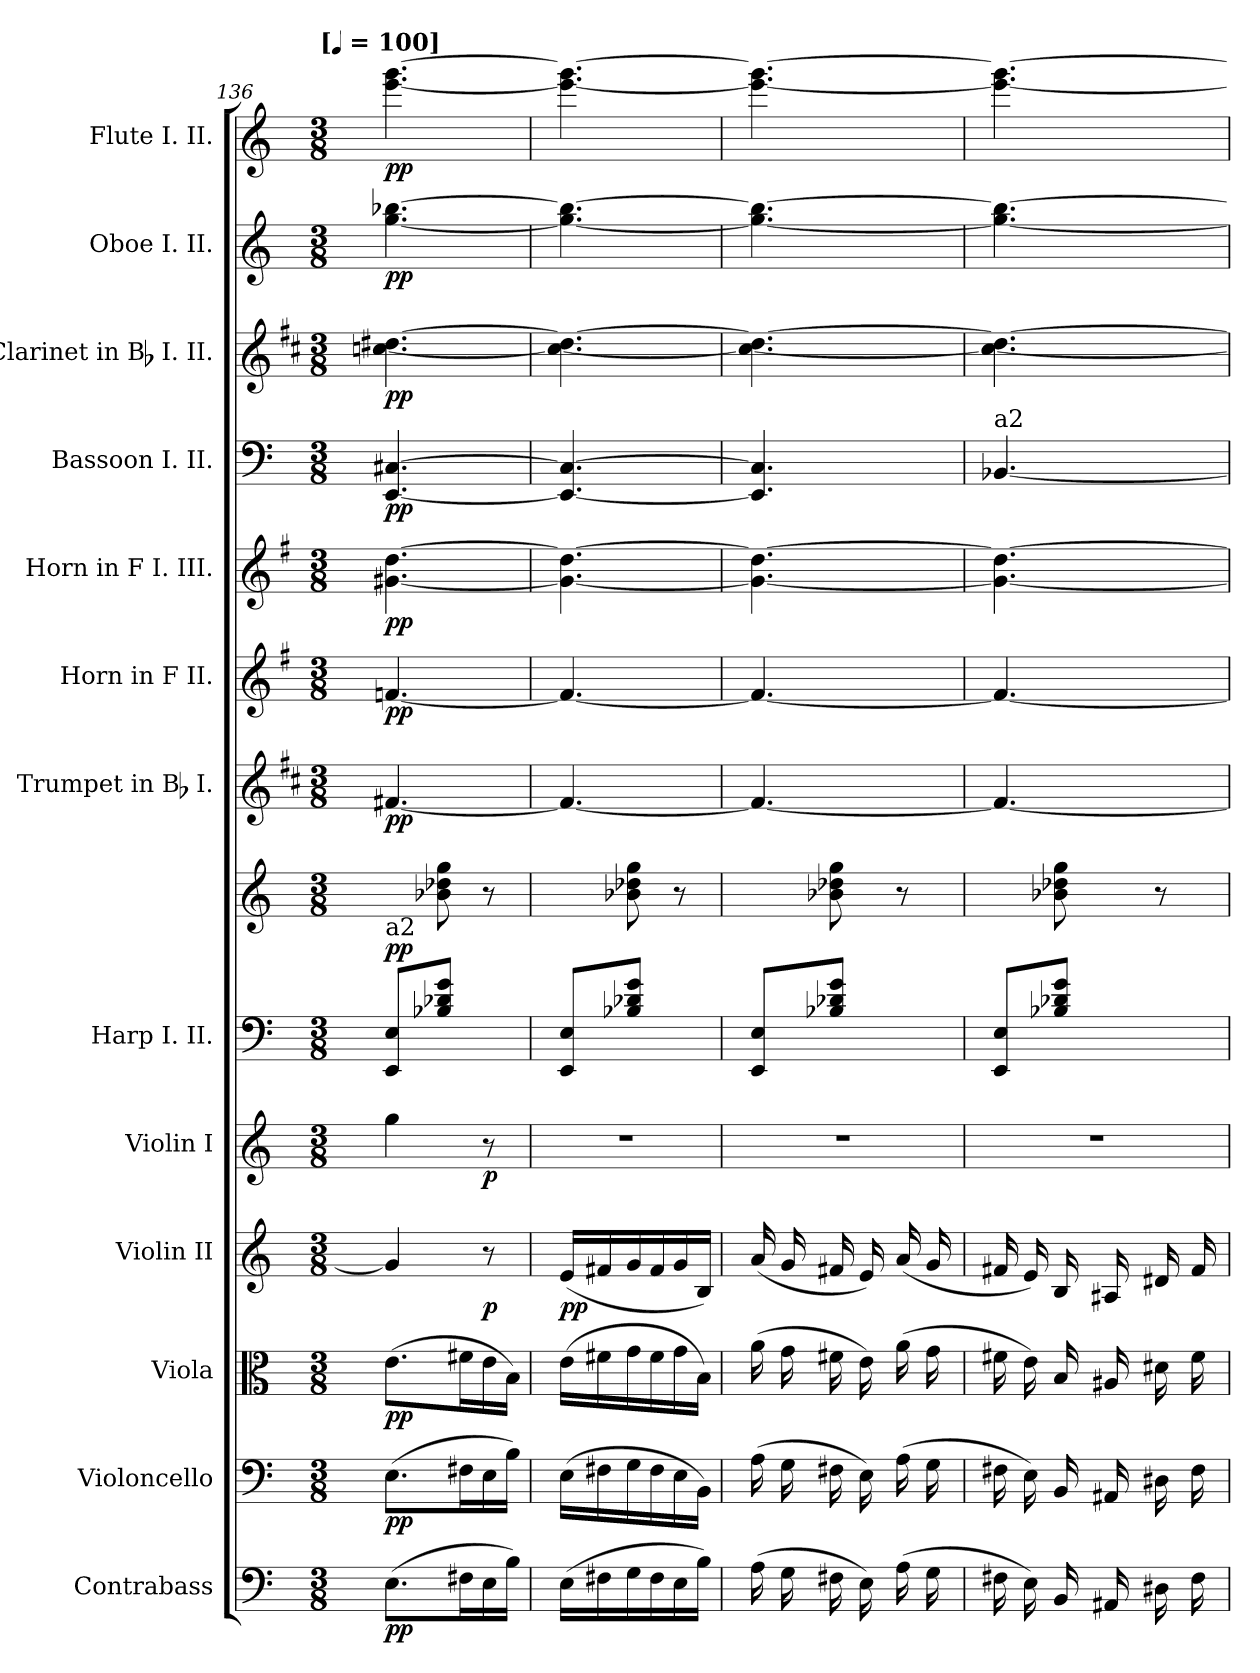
**kern	**dynam	**kern	**dynam	**kern	**dynam	**kern	**dynam	**kern	**dynam	**kern	**kern	**dynam	**kern	**dynam	**kern	**dynam	**kern	**dynam	**kern	**dynam	**kern	**dynam	**kern	**dynam	**kern	**dynam
*part13	*part13	*part12	*part12	*part11	*part11	*part10	*part10	*part9	*part9	*part8	*part8	*part8	*part7	*part7	*part6	*part6	*part5	*part5	*part4	*part4	*part3	*part3	*part2	*part2	*part1	*part1
*staff14	*staff14	*staff13	*staff13	*staff12	*staff12	*staff11	*staff11	*staff10	*staff10	*staff9	*staff8	*staff8/9	*staff7	*staff7	*staff6	*staff6	*staff5	*staff5	*staff4	*staff4	*staff3	*staff3	*staff2	*staff2	*staff1	*staff1
*I"Contrabass	*	*I"Violoncello	*	*I"Viola	*	*I"Violin II	*	*I"Violin I	*	*I"Harp I. II.	*	*	*I"Trumpet in Bb I.	*	*I"Horn in F II.	*	*I"Horn in F I. III.	*	*I"Bassoon I. II.	*	*I"Clarinet in Bb I. II.	*	*I"Oboe I. II.	*	*I"Flute I. II.	*
*I'Cb.	*	*I'Vc.	*	*I'Vla.	*	*I'Vln. II	*	*I'Vln. I	*	*I'Hp. I. II.	*	*	*I'Tpt. I.	*	*I'Hn. II.	*	*I'Hn. I. III.	*	*I'Bsn. I. II.	*	*I'Cl. I. II.	*	*I'Ob. I. II.	*	*I'Fl. I. II.	*
*clefF4	*	*clefF4	*	*clefC3	*	*clefG2	*	*clefG2	*	*clefF4	*clefG2	*	*clefG2	*	*clefG2	*	*clefG2	*	*clefF4	*	*clefG2	*	*clefG2	*	*clefG2	*
*ITrd7c12	*	*	*	*	*	*	*	*	*	*	*	*	*ITrd1c2	*	*ITrd4c7	*	*ITrd4c7	*	*	*	*ITrd1c2	*	*	*	*	*
*k[]	*	*k[]	*	*k[]	*	*k[]	*	*k[]	*	*k[]	*k[]	*	*k[]	*	*k[]	*	*k[]	*	*k[]	*	*k[]	*	*k[]	*	*k[]	*
*C:	*	*C:	*	*C:	*	*C:	*	*C:	*	*C:	*C:	*	*C:	*	*C:	*	*C:	*	*C:	*	*C:	*	*C:	*	*C:	*
!!LO:TX:omd:t=[[quarter] = 100]
*M3/8	*	*M3/8	*	*M3/8	*	*M3/8	*	*M3/8	*	*M3/8	*M3/8	*	*M3/8	*	*M3/8	*	*M3/8	*	*M3/8	*	*M3/8	*	*M3/8	*	*M3/8	*
*MM100	*	*MM100	*	*MM100	*	*MM100	*	*MM100	*	*MM100	*MM100	*	*MM100	*	*MM100	*	*MM100	*	*MM100	*	*MM100	*	*MM100	*	*MM100	*
=136	=136	=136	=136	=136	=136	=136	=136	=136	=136	=136	=136	=136	=136	=136	=136	=136	=136	=136	=136	=136	=136	=136	=136	=136	=136	=136
!	!	!	!	!	!	!	!	!	!	!LO:TX:a:t=a2	!	!	!	!	!	!	!	!	!	!	!	!	!	!	!	!
!	!	!	!	!	!	!	!	!	!	!	!	!LO:DY:a=2	!	!	!	!	!	!	!	!	!	!	!	!	!	!
(8.EEL	pp	(8.EL	pp	(8.eL	pp	4g]	.	4gg	.	8EE/ 8E/L	8ryy	pp	[4.en	pp	[4.B-X	pp	[4.c#X [4.g	pp	[4.EE [4.C#X	pp	[4.b-X [4.cc#X	pp	[4.gg [4.bb-X	pp	[4.eee [4.ggg	pp
.	.	.	.	.	.	.	.	.	.	8B-X\ 8d-X\ 8g\J	8b-X 8dd-X 8gg	.	.	.	.	.	.	.	.	.	.	.	.	.	.	.
16FF#XL	.	16F#XL	.	16f#XL	.	.	.	.	.	.	.	.	.	.	.	.	.	.	.	.	.	.	.	.	.	.
16EE	.	16E	.	16e	.	8r	p	8r	p	8ryy	8r	.	.	.	.	.	.	.	.	.	.	.	.	.	.	.
16BBJJ)	.	16BJJ)	.	16BJJ)	.	.	.	.	.	.	.	.	.	.	.	.	.	.	.	.	.	.	.	.	.	.
=137	=137	=137	=137	=137	=137	=137	=137	=137	=137	=137	=137	=137	=137	=137	=137	=137	=137	=137	=137	=137	=137	=137	=137	=137	=137	=137
(16EELL	.	(16ELL	.	(16eLL	.	(16eLL	pp	4.r	.	8EE/ 8E/L	8ryy	.	4.en_	.	4.B-_	.	4.c#_ 4.g_	.	4.EE_ 4.C#_	.	4.b-_ 4.cc#_	.	4.gg_ 4.bb-_	.	4.eee_ 4.ggg_	.
16FF#X	.	16F#X	.	16f#X	.	16f#X	.	.	.	.	.	.	.	.	.	.	.	.	.	.	.	.	.	.	.	.
16GG	.	16G	.	16g	.	16g	.	.	.	8B-X\ 8d-X\ 8g\J	8b-X 8dd-X 8gg	.	.	.	.	.	.	.	.	.	.	.	.	.	.	.
16FF#	.	16F#	.	16f#	.	16f#	.	.	.	.	.	.	.	.	.	.	.	.	.	.	.	.	.	.	.	.
16EE	.	16E	.	16g	.	16g	.	.	.	8ryy	8r	.	.	.	.	.	.	.	.	.	.	.	.	.	.	.
16BBJJ)	.	16BBJJ)	.	16BJJ)	.	16BJJ)	.	.	.	.	.	.	.	.	.	.	.	.	.	.	.	.	.	.	.	.
=138	=138	=138	=138	=138	=138	=138	=138	=138	=138	=138	=138	=138	=138	=138	=138	=138	=138	=138	=138	=138	=138	=138	=138	=138	=138	=138
(16AA	.	(16A	.	(16a	.	(16a	.	4.r	.	8EE/ 8E/L	8ryy	.	4.en_	.	4.B-_	.	4.c#_ 4.g_	.	4.EE] 4.C#]	.	4.b-_ 4.cc#_	.	4.gg_ 4.bb-_	.	4.eee_ 4.ggg_	.
16GG	.	16G	.	16g	.	16g	.	.	.	.	.	.	.	.	.	.	.	.	.	.	.	.	.	.	.	.
16FF#X	.	16F#X	.	16f#X	.	16f#X	.	.	.	8B-X\ 8d-X\ 8g\J	8b-X 8dd-X 8gg	.	.	.	.	.	.	.	.	.	.	.	.	.	.	.
16EE)	.	16E)	.	16e)	.	16e)	.	.	.	.	.	.	.	.	.	.	.	.	.	.	.	.	.	.	.	.
(16AA	.	(16A	.	(16a	.	(16a	.	.	.	8ryy	8r	.	.	.	.	.	.	.	.	.	.	.	.	.	.	.
16GG	.	16G	.	16g	.	16g	.	.	.	.	.	.	.	.	.	.	.	.	.	.	.	.	.	.	.	.
=139	=139	=139	=139	=139	=139	=139	=139	=139	=139	=139	=139	=139	=139	=139	=139	=139	=139	=139	=139	=139	=139	=139	=139	=139	=139	=139
!	!	!	!	!	!	!	!	!	!	!	!	!	!	!	!	!	!	!	!LO:TX:a:t=a2	!	!	!	!	!	!	!
16FF#X	.	16F#X	.	16f#X	.	16f#X	.	4.r	.	8EE/ 8E/L	8ryy	.	4.en_	.	4.B-_	.	4.c#_ 4.g_	.	[4.BB-X	.	4.b-_ 4.cc#_	.	4.gg_ 4.bb-_	.	4.eee_ 4.ggg_	.
16EE)	.	16E)	.	16e)	.	16e)	.	.	.	.	.	.	.	.	.	.	.	.	.	.	.	.	.	.	.	.
16BBB	.	16BB	.	16B	.	16B	.	.	.	8B-X\ 8d-X\ 8g\J	8b-X 8dd-X 8gg	.	.	.	.	.	.	.	.	.	.	.	.	.	.	.
16AAA#X	.	16AA#X	.	16A#X	.	16A#X	.	.	.	.	.	.	.	.	.	.	.	.	.	.	.	.	.	.	.	.
16DD#X	.	16D#X	.	16d#X	.	16d#X	.	.	.	8ryy	8r	.	.	.	.	.	.	.	.	.	.	.	.	.	.	.
16FF#	.	16F#	.	16f#	.	16f#	.	.	.	.	.	.	.	.	.	.	.	.	.	.	.	.	.	.	.	.
=	=	=	=	=	=	=	=	=	=	=	=	=	=	=	=	=	=	=	=	=	=	=	=	=	=	=
*-	*-	*-	*-	*-	*-	*-	*-	*-	*-	*-	*-	*-	*-	*-	*-	*-	*-	*-	*-	*-	*-	*-	*-	*-	*-	*-
